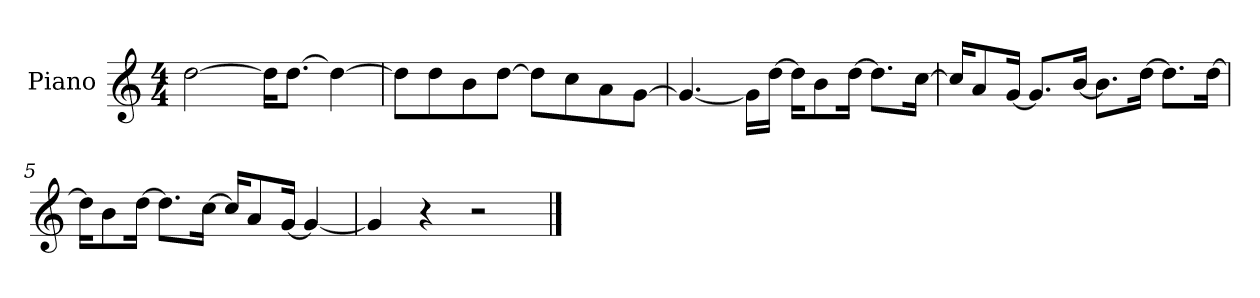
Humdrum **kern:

**kern
*part1
*staff1
*I"Piano
*I'P-no
*clefG2
*k[]
*M4/4
*MM90
=1
[2dd\
16dd\KL]
[8.dd\J
4dd\_
=2
8dd\L]
8dd\
8b\
[8dd\J
8dd\L]
8cc\
8a\
[8g\J
=3
4.g/_
16g\LL]
[16dd\JJ
16dd\KL]
8b\
[16dd\Jk
8.dd\L]
[16cc\Jk
=4
16cc/KL]
8a/
[16g/Jk
8.g/L]
[16b/Jk
8.b\L]
[16dd\Jk
8.dd\L]
[16dd\Jk
!!LO:LB:g=z
=5
16dd\KL]
8b\
[16dd\Jk
8.dd\L]
[16cc\Jk
16cc/KL]
8a/
[16g/Jk
4g/_
=6
4g/]
4r
2r
==
*-
